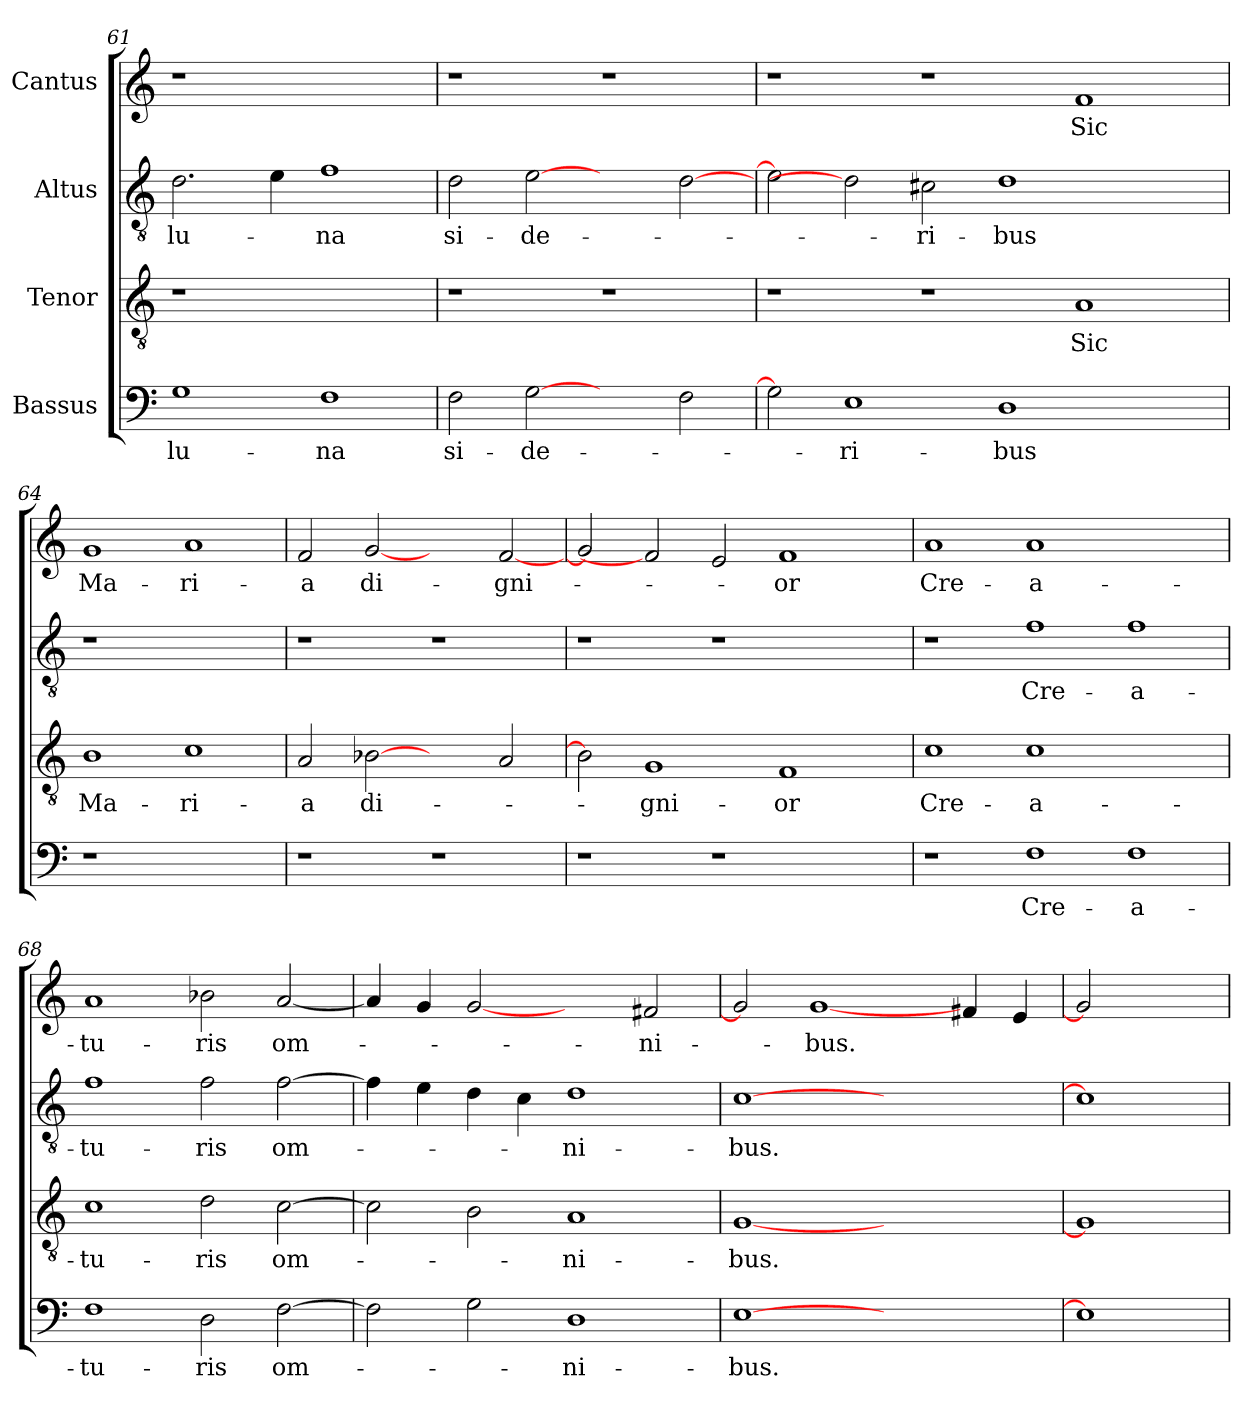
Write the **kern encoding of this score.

**kern	**text	**kern	**text	**kern	**text	**kern	**text
*part4	*part4	*part3	*part3	*part2	*part2	*part1	*part1
*staff4	*staff4	*staff3	*staff3	*staff2	*staff2	*staff1	*staff1
*I"Bassus	*	*I"Tenor	*	*I"Altus	*	*I"Cantus	*
*clefF4	*	*clefGv2	*	*clefGv2	*	*clefG2	*
*k[]	*	*k[]	*	*k[]	*	*k[]	*
*C:	*	*C:	*	*C:	*	*C:	*
=61	=61	=61	=61	=61	=61	=61	=61
1G\	lu-	1r	.	2.d\	lu-	1r	.
.	.	.	.	4e\	.	.	.
1F\	-na	1ryy	.	1f\	-na	1ryy	.
=62	=62	=62	=62	=62	=62	=62	=62
2F\	si-	1r	.	2d\	si-	1r	.
[2G\	-de-	.	.	[2e\	-de-	.	.
2ryy	.	1r	.	2ryy	.	1r	.
2F\	.	.	.	[2d\	.	.	.
=63	=63	=63	=63	=63	=63	=63	=63
2G\]	.	1r	.	2e\]	.	1r	.
1E\	-ri-	.	.	2d\]	.	.	.
.	.	1r	.	2c#X\	-ri-	1r	.
1D\	-bus	.	.	1d\	-bus	.	.
.	.	1A/	Sic	.	.	1f/	Sic
2ryy	.	.	.	2ryy	.	.	.
=64	=64	=64	=64	=64	=64	=64	=64
1r	.	1B\	Ma-	1r	.	1g/	Ma-
1ryy	.	1c\	-ri-	1ryy	.	1a/	-ri-
=65	=65	=65	=65	=65	=65	=65	=65
1r	.	2A/	-a	1r	.	2f/	-a
.	.	[2B-X\	di-	.	.	[2g/	di-
1r	.	2ryy	.	1r	.	2ryy	.
.	.	2A/	.	.	.	[2f/	-gni-
!!LO:LB:g=z
=66	=66	=66	=66	=66	=66	=66	=66
1r	.	2B-\]	.	1r	.	2g/]	.
.	.	1G/	-gni-	.	.	2f/]	.
1r	.	.	.	1r	.	2e/	.
.	.	1F/	-or	.	.	1f/	-or
2ryy	.	.	.	2ryy	.	.	.
=67	=67	=67	=67	=67	=67	=67	=67
1r	.	1c\	Cre-	1r	.	1a/	Cre-
1F\	Cre-	1c\	-a-	1f\	Cre-	1a/	-a-
1F\	-a-	1ryy	.	1f\	-a-	1ryy	.
=68	=68	=68	=68	=68	=68	=68	=68
1F\	-tu-	1c\	-tu-	1f\	-tu-	1a/	-tu-
2D\	-ris	2d\	-ris	2f\	-ris	2b-X\	-ris
[2F\	om-	[2c\	om-	[2f\	om-	[2a/	om-
=69	=69	=69	=69	=69	=69	=69	=69
2F\]	.	2c\]	.	4f\]	.	4a/]	.
.	.	.	.	4e\	.	4g/	.
2G\	.	2B\	.	4d\	.	[2g/	.
.	.	.	.	4c\	.	.	.
1D\	-ni-	1A/	-ni-	1d\	-ni-	2ryy	.
.	.	.	.	.	.	2f#X/	-ni-
=70	=70	=70	=70	=70	=70	=70	=70
[1E\	-bus.	[1G/	-bus.	[1c\	-bus.	2g/]	.
.	.	.	.	.	.	[1g/	-bus.
1ryy	.	1ryy	.	1ryy	.	.	.
.	.	.	.	.	.	4f#X/	.
.	.	.	.	.	.	4e/	.
=71	=71	=71	=71	=71	=71	=71	=71
1E\]	.	1G/]	.	1c\]	.	2g/]	.
.	.	.	.	.	.	2ryy	.
=	=	=	=	=	=	=	=
*-	*-	*-	*-	*-	*-	*-	*-
